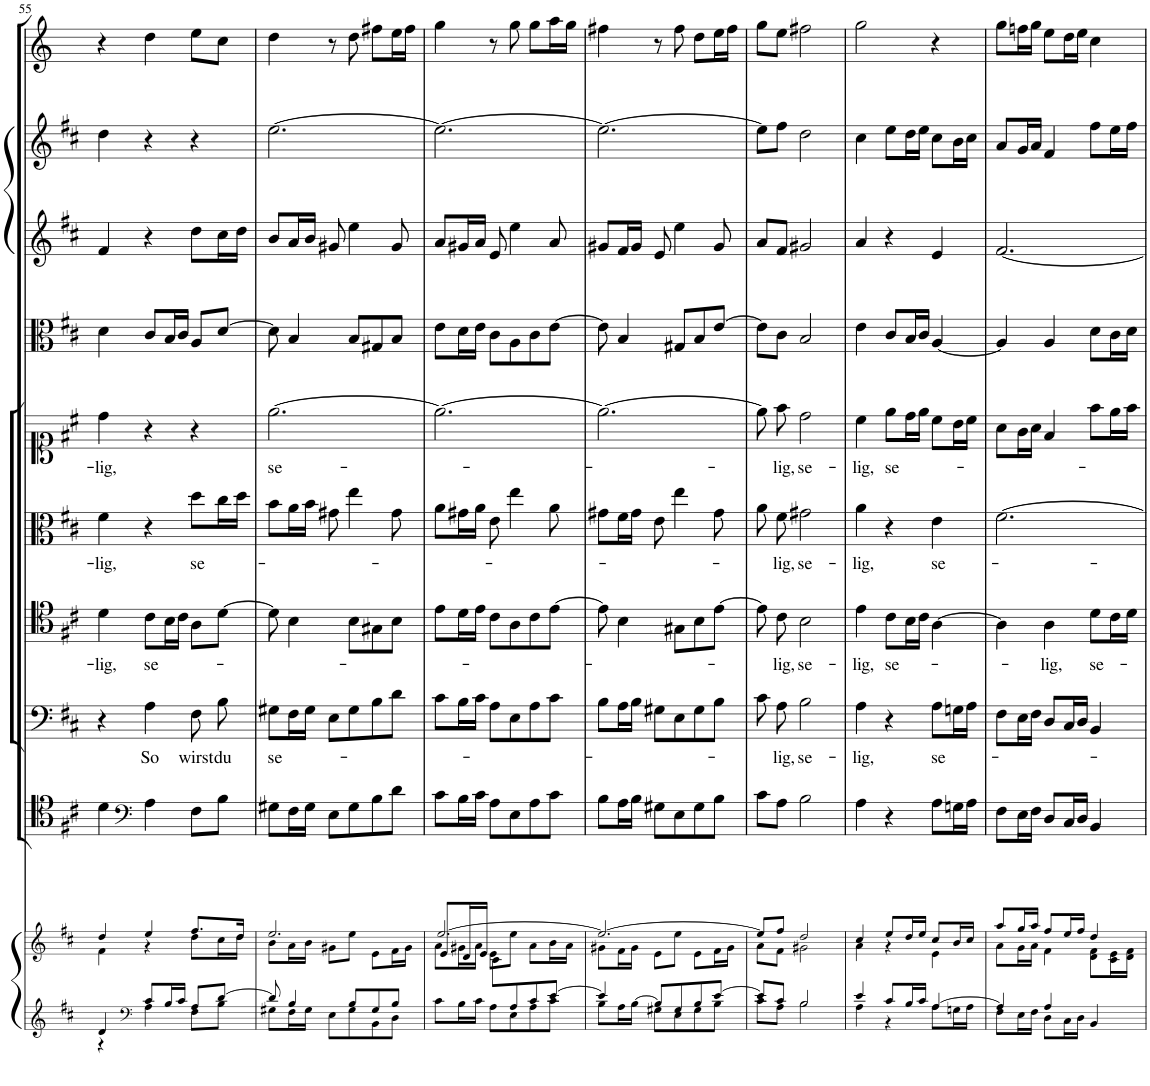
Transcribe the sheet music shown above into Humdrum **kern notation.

**kern	**kern	**kern	**kern	**text	**kern	**text	**kern	**text	**kern	**text	**kern	**kern	**kern	**kern
*part10	*part10	*part9	*part8	*part8	*part7	*part7	*part6	*part6	*part5	*part5	*part4	*part3	*part2	*part1
*staff11	*staff10	*staff9	*staff8	*staff8	*staff7	*staff7	*staff6	*staff6	*staff5	*staff5	*staff4	*staff3	*staff2	*staff1
*I"Piano reductiion	*	*I"Continuo	*I"Basso	*	*I"Tenore	*	*I"Alto	*	*I"Soprano	*	*I"Viola	*I"Violino II	*I"Violino I	*I"Tromba
*I'Pno	*	*	*	*	*	*	*	*	*	*	*I'Vla	*I'Vln	*I'Vln	*
!!LO:PB:g=z
*clefG2	*clefG2	*clefC4	*clefF4	*	*clefC4	*	*clefC3	*	*clefC1	*	*clefC3	*clefG2	*clefG2	*clefG2
*	*	*	*	*	*	*	*	*	*	*	*	*	*	*Trd-1c-2
*k[f#c#]	*k[f#c#]	*k[f#c#]	*k[f#c#]	*	*k[f#c#]	*	*k[f#c#]	*	*k[f#c#]	*	*k[f#c#]	*k[f#c#]	*k[f#c#]	*k[]
*M3/4	*M3/4	*M3/4	*M3/4	*	*M3/4	*	*M3/4	*	*M3/4	*	*M3/4	*M3/4	*M3/4	*M3/4
=55	=55	=55	=55	=55	=55	=55	=55	=55	=55	=55	=55	=55	=55	=55
*^	*^	*	*	*	*	*	*	*	*	*	*	*	*	*
!	!	!	!	!	!	!	!	!LO:LY:b	!	!LO:LY:b	!	!LO:LY:b	!	!	!	!
4d/	4r	4dd/	4f#\	4d\	4r	.	4d\	-lig,	4f#\	-lig,	4dd\	-lig,	4d\	4f#/	4dd\	4r
*clefF4	*	*	*	*clefF4	*	*	*	*	*	*	*	*	*	*	*	*
!	!	!	!	!	!	!LO:LY:b	!	!LO:LY:b	!	!	!	!	!	!	!	!
8c#/L	4A\	4ee/	4r	4A\	4A\	So	8c#\L	se-	4r	.	4r	.	8c#/L	4r	4r	4dd\
16B/L	.	.	.	.	.	.	16B\L	.	.	.	.	.	16B/L	.	.	.
16c#/JJ	.	.	.	.	.	.	16c#\JJ	.	.	.	.	.	16c#/JJ	.	.	.
!	!	!	!	!	!	!LO:LY:b	!	!	!	!LO:LY:b	!	!	!	!	!	!
8A/L	8F#\L	8.ff#/L	8dd\L	8F#\L	8F#\	wirst	8A\L	.	8dd\L	se-	4r	.	8A/L	8dd\L	4r	8ee\L
!	!	!	!	!	!	!LO:LY:b	!	!	!	!	!	!	!	!	!	!
[8d/J	8B\J	.	16cc#\L	8B\J	8B\	du	[8d\J	.	16cc#\L	.	.	.	[8d/J	16cc#\L	.	8cc\J
.	.	16dd/Jk	16dd\JJ	.	.	.	.	.	16dd\JJ	.	.	.	.	16dd\JJ	.	.
=56	=56	=56	=56	=56	=56	=56	=56	=56	=56	=56	=56	=56	=56	=56	=56	=56
!	!	!	!	!	!	!LO:LY:b	!	!	!	!	!	!LO:LY:b	!	!	!	!
8d/]	8G#X\L	2.ee/	8b\L	8G#X\L	8G#X\L	se-	8d\]	.	8b\L	.	[2.ee\	se-	8d\]	8b/L	[2.ee\	4dd\
4B/	16F#\L	.	16a\L	16F#\L	16F#\L	.	4B\	.	16a\L	.	.	.	4B/	16a/L	.	.
.	16G#\JJ	.	16b\JJ	16G#\JJ	16G#\JJ	.	.	.	16b\JJ	.	.	.	.	16b/JJ	.	.
.	8E\L	.	8g#X\L	8E\L	8E\L	.	.	.	8g#X\	.	.	.	.	8g#X/	.	8r
8B/L	8G#\	.	8ee\J	8G#\	8G#\	.	8B\L	.	4ee\	.	.	.	8B/L	4ee\	.	8dd\
8G#/	8BB\	.	8e\L	8B\	8B\	.	8G#X\	.	.	.	.	.	8G#X/	.	.	8ff#X\L
8B/J	8D\J	.	16f#\L	8d\J	8d\J	.	8B\J	.	8g#\	.	.	.	8B/J	8g#/	.	16ee\L
.	.	.	16g#\JJ	.	.	.	.	.	.	.	.	.	.	.	.	16ff#\JJ
=57	=57	=57	=57	=57	=57	=57	=57	=57	=57	=57	=57	=57	=57	=57	=57	=57
*	*	*	*^	*	*	*	*	*	*	*	*	*	*	*	*	*
4.ryy	8c#\L	[2.ee/	8a\L	8e/L	8c#\L	8c#\L	.	8e\L	.	8a\L	.	2.ee\_	.	8e\L	8a/L	2.ee\_	4gg\
.	16B\L	.	16g#X\L	16d/L	16B\L	16B\L	.	16d\L	.	16g#X\L	.	.	.	16d\L	16g#X/L	.	.
.	16c#\JJ	.	16a\JJ	16e/JJ	16c#\JJ	16c#\JJ	.	16e\JJ	.	16a\JJ	.	.	.	16e\JJ	16a/JJ	.	.
.	8A\L	.	8e\L	8c#\L	8A\L	8A\L	.	8c#\L	.	8e\	.	.	.	8c#\L	8e/	.	8r
8A/	8E\	.	8ee\J	4.ryy	8E\	8E\	.	8A\	.	4ee\	.	.	.	8A\	4ee\	.	8gg\
8c#/	8A\	.	8a\L	.	8A\	8A\	.	8c#\	.	.	.	.	.	8c#\	.	.	8gg\L
[8e/J	8c#\J	.	16b\L	.	8c#\J	8c#\J	.	[8e\J	.	8a\	.	.	.	[8e\J	8a/	.	16aa\L
.	.	.	16a\JJ	.	.	.	.	.	.	.	.	.	.	.	.	.	16gg\JJ
*	*	*	*v	*v	*	*	*	*	*	*	*	*	*	*	*	*	*
=58	=58	=58	=58	=58	=58	=58	=58	=58	=58	=58	=58	=58	=58	=58	=58	=58
4e/]	8B\L	2.ee/_	8g#X\L	8B\L	8B\L	.	8e\]	.	8g#X\L	.	2.ee\_	.	8e\]	8g#X/L	2.ee\_	4ff#X\
.	16A\L	.	16f#\L	16A\L	16A\L	.	4B\	.	16f#\L	.	.	.	4B/	16f#/L	.	.
.	[>16B\JJ	.	16g#\JJ	16B\JJ	16B\JJ	.	.	.	16g#\JJ	.	.	.	.	16g#/JJ	.	.
8B/L]	8G#X\L	.	8e\L	8G#X\L	8G#X\L	.	.	.	8e\	.	.	.	.	8e/	.	8r
8G#/	8E\	.	8ee\J	8E\	8E\	.	8G#X\L	.	4ee\	.	.	.	8G#X/L	4ee\	.	8ff#\
8B/	8G#\	.	8e\L	8G#\	8G#\	.	8B\	.	.	.	.	.	8B/	.	.	8dd\L
[8e/J	8B\J	.	16f#\L	8B\J	8B\J	.	[8e\J	.	8g#\	.	.	.	[8e/J	8g#/	.	16ee\L
.	.	.	16g#\JJ	.	.	.	.	.	.	.	.	.	.	.	.	16ff#\JJ
=59	=59	=59	=59	=59	=59	=59	=59	=59	=59	=59	=59	=59	=59	=59	=59	=59
8e/L]	8c#\L	8ee/L]	8a\L	8c#\L	8c#\	.	8e\]	.	8a\	.	8ee\]	.	8e\L]	8a/L	8ee\L]	8gg\L
!	!	!	!	!	!	!LO:LY:b	!	!LO:LY:b	!	!LO:LY:b	!	!LO:LY:b	!	!	!	!
8c#/J	8A\J	8ff#/J	8f#\J	8A\J	8A\	-lig,	8c#\	-lig,	8f#\	-lig,	8ff#\	-lig,	8c#\J	8f#/J	8ff#\J	8ee\J
!	!	!	!	!	!	!LO:LY:b	!	!LO:LY:b	!	!LO:LY:b	!	!LO:LY:b	!	!	!	!
2B/	2B\	2dd/	2g#X\	2B\	2B\	se-	2B\	se-	2g#X\	se-	2dd\	se-	2B/	2g#X/	2dd\	2ff#X\
=60	=60	=60	=60	=60	=60	=60	=60	=60	=60	=60	=60	=60	=60	=60	=60	=60
!	!	!	!	!	!	!LO:LY:b	!	!LO:LY:b	!	!LO:LY:b	!	!LO:LY:b	!	!	!	!
4e/	4A\	4cc#/	4a\	4A\	4A\	-lig,	4e\	-lig,	4a\	-lig,	4cc#\	-lig,	4e\	4a/	4cc#\	2gg\
!	!	!	!	!	!	!	!	!LO:LY:b	!	!	!	!LO:LY:b	!	!	!	!
8c#/L	4r	8ee/L	4r	4r	4r	.	8c#\L	se-	4r	.	8ee\L	se-	8c#/L	4r	8ee\L	.
16B/L	.	16dd/L	.	.	.	.	16B\L	.	.	.	16dd\L	.	16B/L	.	16dd\L	.
16c#/JJ	.	16ee/JJ	.	.	.	.	16c#\JJ	.	.	.	16ee\JJ	.	16c#/JJ	.	16ee\JJ	.
!	!	!	!	!	!	!LO:LY:b	!	!	!	!LO:LY:b	!	!	!	!	!	!
[4A/	8A\L	8cc#/L	4e\	8A\L	8A\L	se-	[4A\	.	4e\	se-	8cc#\L	.	[4A/	4e/	8cc#\L	4r
.	16Gn\L	16b/L	.	16Gn\L	16Gn\L	.	.	.	.	.	16b\L	.	.	.	16b\L	.
.	16A\JJ	16cc#/JJ	.	16A\JJ	16A\JJ	.	.	.	.	.	16cc#\JJ	.	.	.	16cc#\JJ	.
=61	=61	=61	=61	=61	=61	=61	=61	=61	=61	=61	=61	=61	=61	=61	=61	=61
4A/]	8F#\L	8aa/L	8a\L	8F#\L	8F#\L	.	4A\]	.	[2.f#\	.	8a\L	.	4A/]	[2.f#/	8a/L	8gg\L
.	16E\L	16gg/L	16g\L	16E\L	16E\L	.	.	.	.	.	16g\L	.	.	.	16g/L	16ffn\L
.	16F#\JJ	16aa/JJ	16a\JJ	16F#\JJ	16F#\JJ	.	.	.	.	.	16a\JJ	.	.	.	16a/JJ	16gg\JJ
!	!	!	!	!	!	!	!	!LO:LY:b	!	!	!	!	!	!	!	!
4A/	8D\L	8ff#/L	4f#\	8D/L	8D/L	.	4A\	-lig,	.	.	4f#/	.	4A/	.	4f#/	8ee\L
.	16C#\L	16ee/L	.	16C#/L	16C#/L	.	.	.	.	.	.	.	.	.	.	16dd\L
.	16D\JJ	16ff#/JJ	.	16D/JJ	16D/JJ	.	.	.	.	.	.	.	.	.	.	16ee\JJ
!	!	!	!	!	!	!	!	!LO:LY:b	!	!	!	!	!	!	!	!
4BB/	4ryy	4dd/	8d\ 8f#\L	4BB/	4BB/	.	8d\L	se-	.	.	8ff#\L	.	8d\L	.	8ff#\L	4cc\
.	.	.	16c#\ 16e\L	.	.	.	16c#\L	.	.	.	16ee\L	.	16c#\L	.	16ee\L	.
.	.	.	16d\ 16f#\JJ	.	.	.	16d\JJ	.	.	.	16ff#\JJ	.	16d\JJ	.	16ff#\JJ	.
*v	*v	*	*	*	*	*	*	*	*	*	*	*	*	*	*	*
*	*v	*v	*	*	*	*	*	*	*	*	*	*	*	*	*
=	=	=	=	=	=	=	=	=	=	=	=	=	=	=
*-	*-	*-	*-	*-	*-	*-	*-	*-	*-	*-	*-	*-	*-	*-
